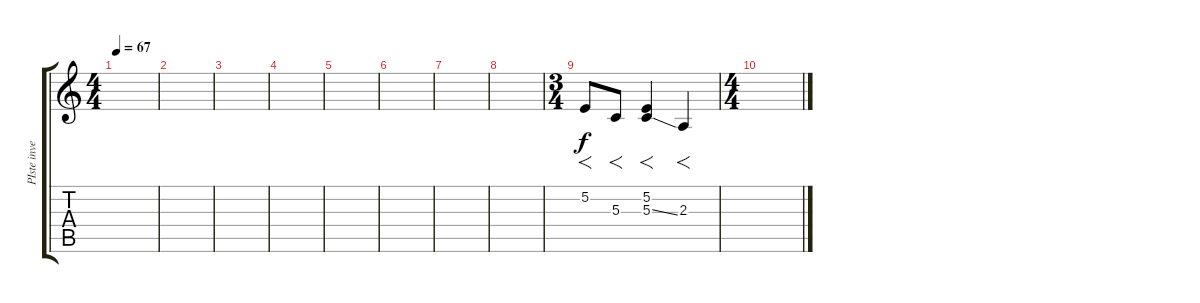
\track ("PIste inversée" "PIste inve") {instrument flute}
\staff {score tabs}
\tuning (E4 B3 G3 D3 A2 E2) {hide}
\ts (4 4)
\section ("" "")
\tempo 67
\clef g2
\ks c
|
|
|
|
|
|
|
\section ("" "")
|
\ts (3 4)
5.2.8{f} 5.3.8{f} (5.2 5.3{ss}).4{f} 2.3.4{f} |
\ts (4 4)
